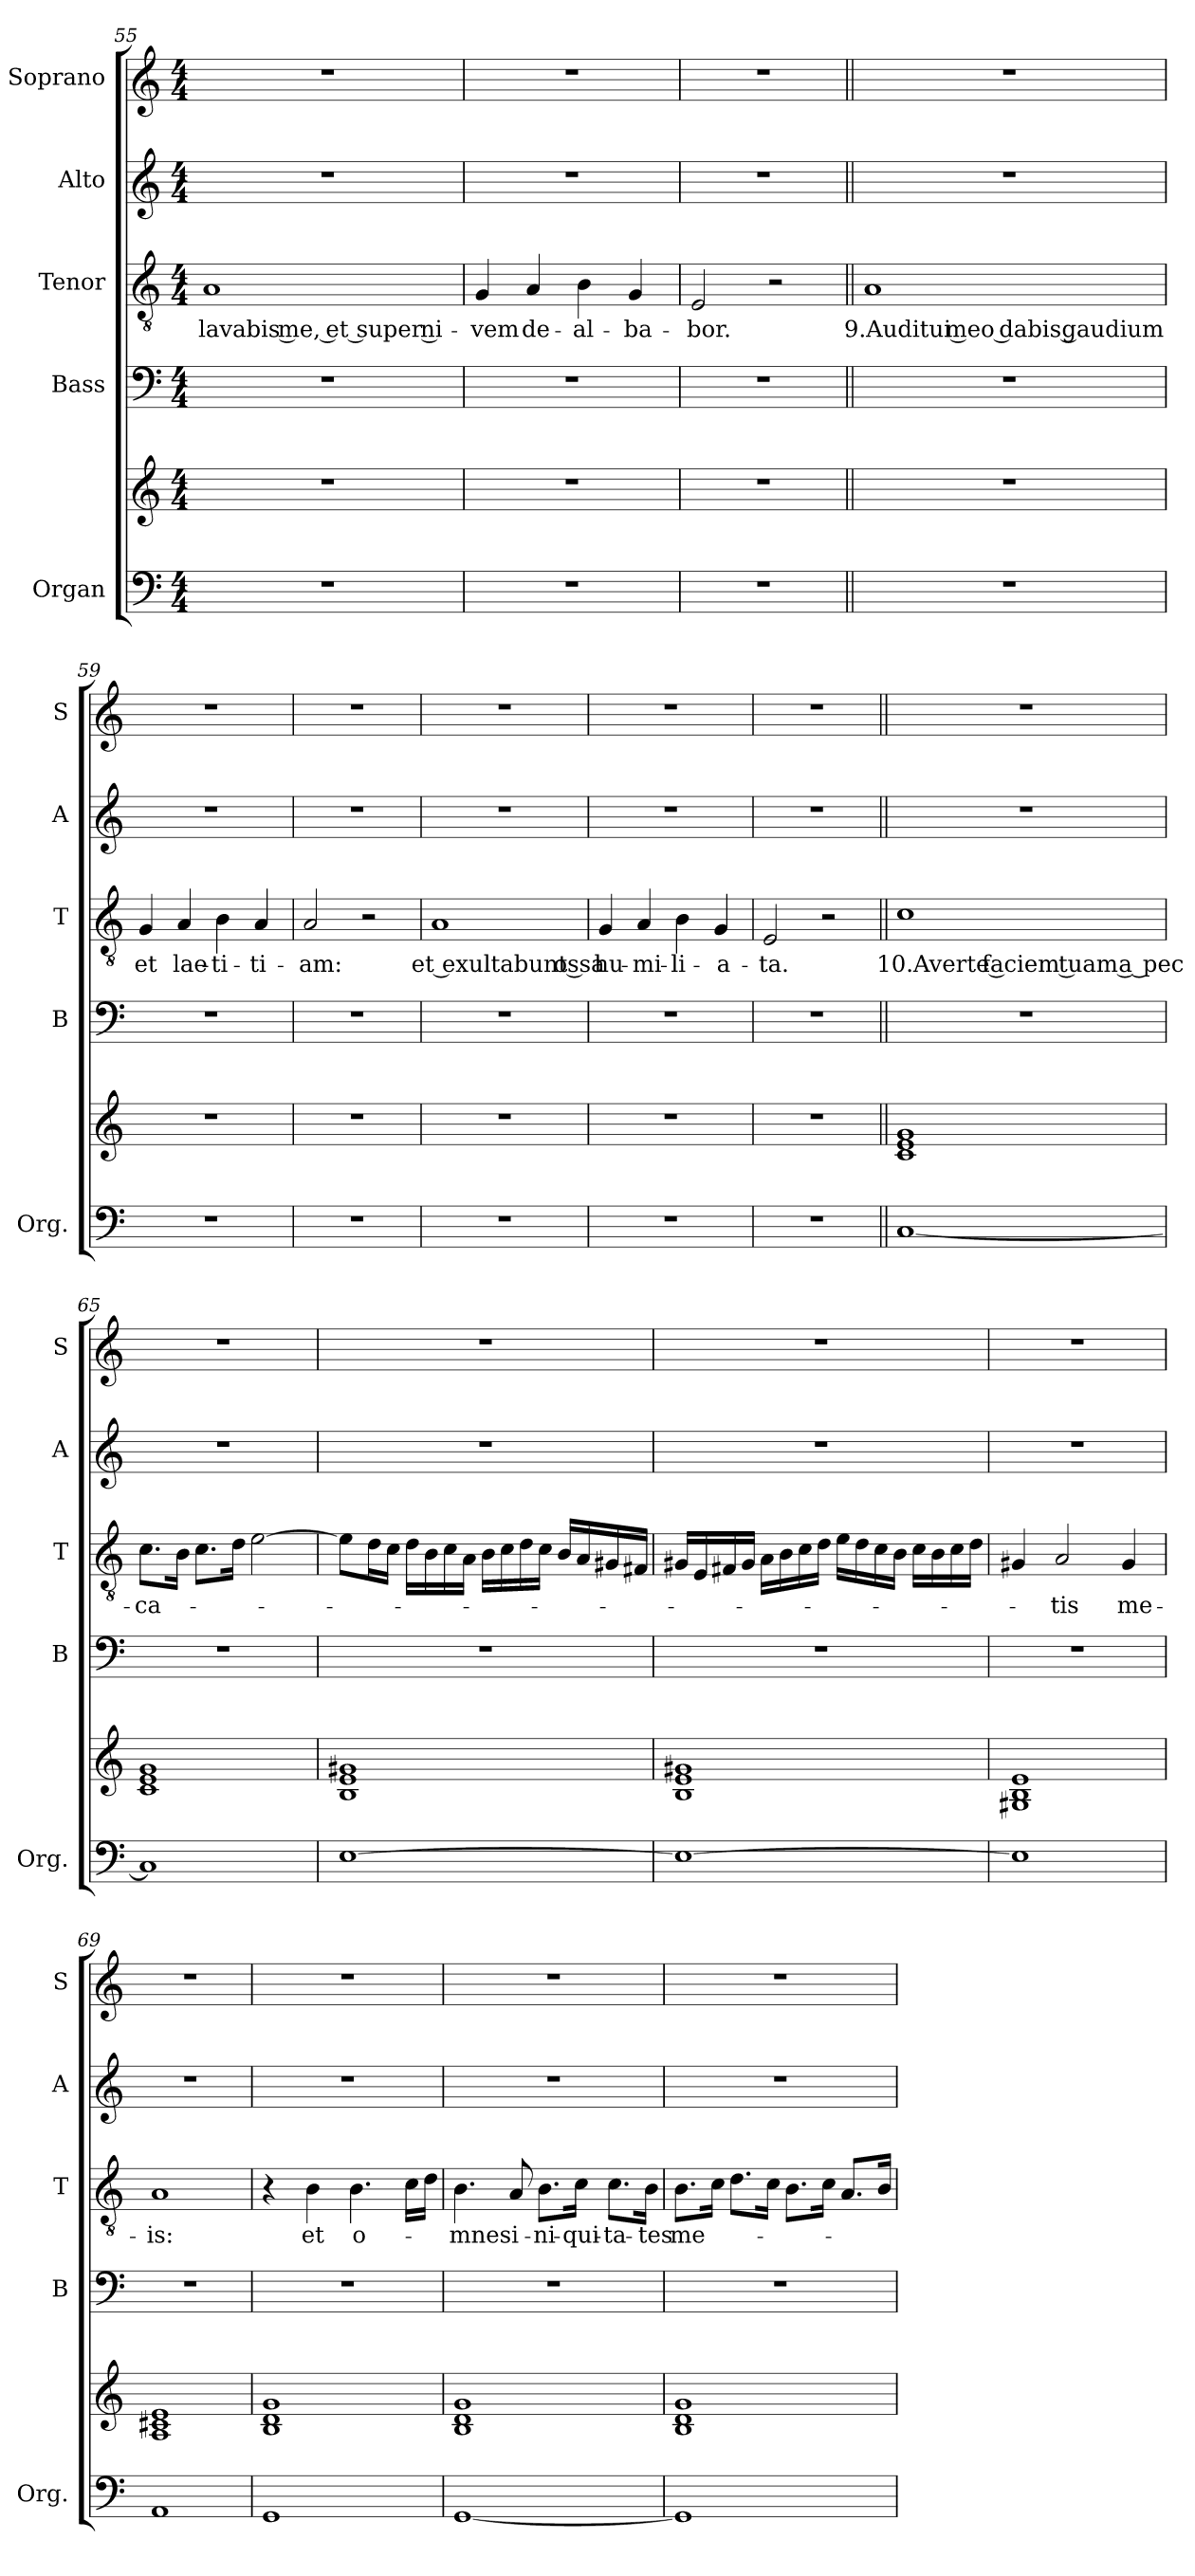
**kern	**kern	**kern	**kern	**text	**kern	**kern
*part5	*part5	*part4	*part3	*part3	*part2	*part1
*staff6	*staff5	*staff4	*staff3	*staff3	*staff2	*staff1
*I"Organ	*	*I"Bass	*I"Tenor	*	*I"Alto	*I"Soprano
*I'Org.	*	*I'B	*I'T	*	*I'A	*I'S
*clefF4	*clefG2	*clefF4	*clefGv2	*	*clefG2	*clefG2
*k[]	*k[]	*k[]	*k[]	*	*k[]	*k[]
*C:	*C:	*C:	*C:	*	*C:	*C:
*M4/4	*M4/4	*M4/4	*M4/4	*	*M4/4	*M4/4
=55	=55	=55	=55	=55	=55	=55
!	!	!	!	!LO:LY:b	!	!
1r	1r	1r	1A	lavabis me, et super ni-	1r	1r
=56	=56	=56	=56	=56	=56	=56
!	!	!	!	!LO:LY:b	!	!
1r	1r	1r	4G/	-vem	1r	1r
!	!	!	!	!LO:LY:b	!	!
.	.	.	4A/	de-	.	.
!	!	!	!	!LO:LY:b	!	!
.	.	.	4B\	-al-	.	.
!	!	!	!	!LO:LY:b	!	!
.	.	.	4G/	-ba-	.	.
=57	=57	=57	=57	=57	=57	=57
!	!	!	!	!LO:LY:b	!	!
1r	1r	1r	2E/	-bor.	1r	1r
.	.	.	2r	.	.	.
!!LO:LB:g=z
=58||	=58||	=58||	=58||	=58||	=58||	=58||
!	!	!	!	!LO:LY:b	!	!
1r	1r	1r	1A	9.Auditui meo dabis gaudium	1r	1r
=59	=59	=59	=59	=59	=59	=59
!	!	!	!	!LO:LY:b	!	!
1r	1r	1r	4G/	et	1r	1r
!	!	!	!	!LO:LY:b	!	!
.	.	.	4A/	lae-	.	.
!	!	!	!	!LO:LY:b	!	!
.	.	.	4B\	-ti-	.	.
!	!	!	!	!LO:LY:b	!	!
.	.	.	4A/	-ti-	.	.
=60	=60	=60	=60	=60	=60	=60
!	!	!	!	!LO:LY:b	!	!
1r	1r	1r	2A/	-am:	1r	1r
.	.	.	2r	.	.	.
=61	=61	=61	=61	=61	=61	=61
!	!	!	!	!LO:LY:b	!	!
1r	1r	1r	1A	et exultabunt ossa	1r	1r
=62	=62	=62	=62	=62	=62	=62
!	!	!	!	!LO:LY:b	!	!
1r	1r	1r	4G/	hu-	1r	1r
!	!	!	!	!LO:LY:b	!	!
.	.	.	4A/	-mi-	.	.
!	!	!	!	!LO:LY:b	!	!
.	.	.	4B\	-li-	.	.
!	!	!	!	!LO:LY:b	!	!
.	.	.	4G/	-a-	.	.
=63	=63	=63	=63	=63	=63	=63
!	!	!	!	!LO:LY:b	!	!
1r	1r	1r	2E/	-ta.	1r	1r
.	.	.	2r	.	.	.
!!LO:LB:g=z
=64||	=64||	=64||	=64||	=64||	=64||	=64||
!	!	!	!	!LO:LY:b	!	!
[1C	1c! 1e! 1g!	1r	1c	10.Averte faciem tuam a pec-	1r	1r
=65	=65	=65	=65	=65	=65	=65
!	!	!	!	!LO:LY:b	!	!
1C]	1c! 1e! 1g!	1r	8.c\L	-ca-	1r	1r
.	.	.	16B\Jk	.	.	.
.	.	.	8.c\L	.	.	.
.	.	.	16d\Jk	.	.	.
.	.	.	[2e\	.	.	.
=66	=66	=66	=66	=66	=66	=66
[1E	1B! 1e! 1g#X!	1r	8e\L]	.	1r	1r
.	.	.	16d\L	.	.	.
.	.	.	16c\JJ	.	.	.
.	.	.	16d\LL	.	.	.
.	.	.	16B\	.	.	.
.	.	.	16c\	.	.	.
.	.	.	16A\JJ	.	.	.
.	.	.	16B\LL	.	.	.
.	.	.	16c\	.	.	.
.	.	.	16d\	.	.	.
.	.	.	16c\JJ	.	.	.
.	.	.	16B/LL	.	.	.
.	.	.	16A/	.	.	.
.	.	.	16G#X/	.	.	.
.	.	.	16F#X/JJ	.	.	.
=67	=67	=67	=67	=67	=67	=67
1E_	1B! 1e! 1g#X!	1r	16G#X/LL	.	1r	1r
.	.	.	16E/	.	.	.
.	.	.	16F#X/	.	.	.
.	.	.	16G#/JJ	.	.	.
.	.	.	16A\LL	.	.	.
.	.	.	16B\	.	.	.
.	.	.	16c\	.	.	.
.	.	.	16d\JJ	.	.	.
.	.	.	16e\LL	.	.	.
.	.	.	16d\	.	.	.
.	.	.	16c\	.	.	.
.	.	.	16B\JJ	.	.	.
.	.	.	16c\LL	.	.	.
.	.	.	16B\	.	.	.
.	.	.	16c\	.	.	.
.	.	.	16d\JJ	.	.	.
!!LO:PB:g=z
=68	=68	=68	=68	=68	=68	=68
1E]	1G#X! 1B! 1e!	1r	4G#X/	.	1r	1r
!	!	!	!	!LO:LY:b	!	!
.	.	.	2A/	-tis	.	.
!	!	!	!	!LO:LY:b	!	!
.	.	.	4G#/	me-	.	.
=69	=69	=69	=69	=69	=69	=69
!	!	!	!	!LO:LY:b	!	!
1AA	1A! 1c#X! 1e!	1r	1A	-is:	1r	1r
=70	=70	=70	=70	=70	=70	=70
1GG	1B! 1d! 1g!	1r	4r	.	1r	1r
!	!	!	!	!LO:LY:b	!	!
.	.	.	4B\	et	.	.
!	!	!	!	!LO:LY:b	!	!
.	.	.	4.B\	o-	.	.
.	.	.	16c\LL	.	.	.
.	.	.	16d\JJ	.	.	.
=71	=71	=71	=71	=71	=71	=71
!	!	!	!	!LO:LY:b	!	!
[1GG	1B! 1d! 1g!	1r	4.B\	-mnes	1r	1r
!	!	!	!	!LO:LY:b	!	!
.	.	.	8A/	i-	.	.
!	!	!	!	!LO:LY:b	!	!
.	.	.	8.B\L	-ni-	.	.
!	!	!	!	!LO:LY:b	!	!
.	.	.	16c\Jk	-qui-	.	.
!	!	!	!	!LO:LY:b	!	!
.	.	.	8.c\L	-ta-	.	.
!	!	!	!	!LO:LY:b	!	!
.	.	.	16B\Jk	-tes	.	.
=72	=72	=72	=72	=72	=72	=72
!	!	!	!	!LO:LY:b	!	!
1GG]	1B! 1d! 1g!	1r	8.B\L	me-	1r	1r
.	.	.	16c\Jk	.	.	.
.	.	.	8.d\L	.	.	.
.	.	.	16c\Jk	.	.	.
.	.	.	8.B\L	.	.	.
.	.	.	16c\Jk	.	.	.
.	.	.	8.A/L	.	.	.
.	.	.	16B/Jk	.	.	.
=	=	=	=	=	=	=
*-	*-	*-	*-	*-	*-	*-
